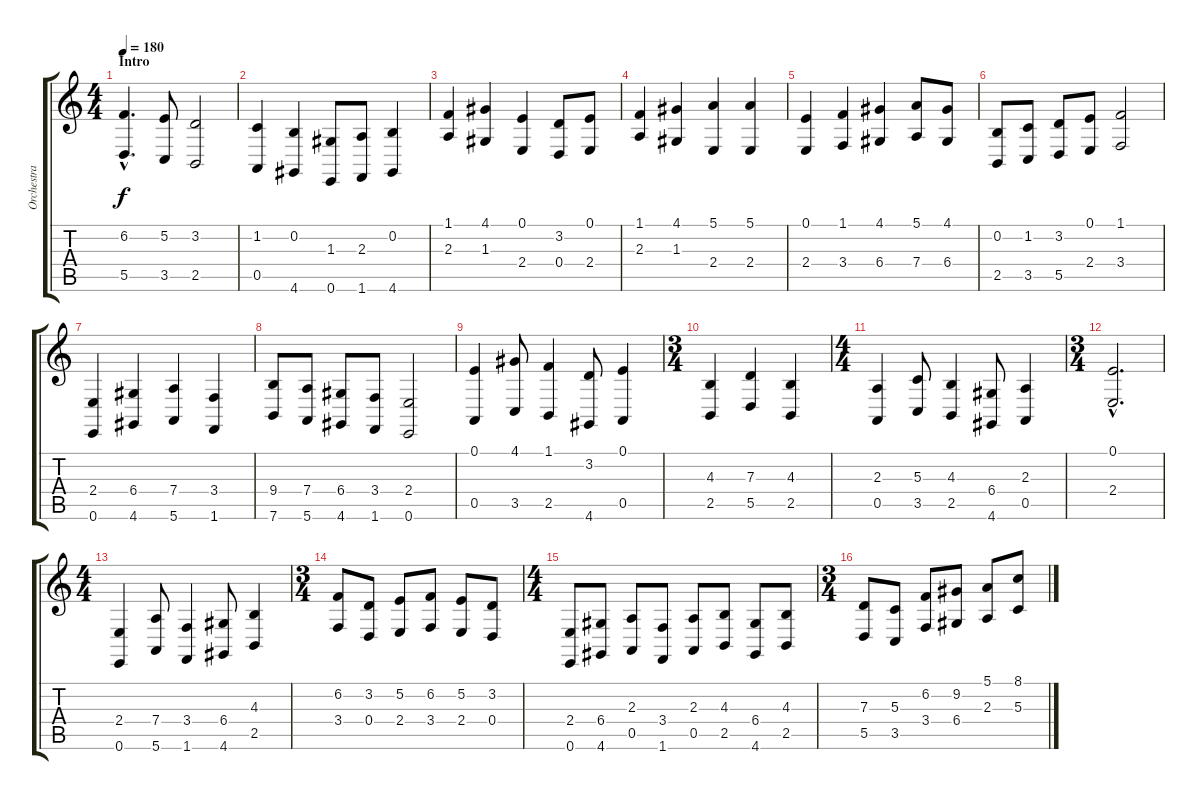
\track ("Orchestra 1" "Orchestra ") {instrument pizzicatostrings}
\staff {score tabs}
\tuning (E4 B3 G3 D3 A2 E2) {hide}
\ts (4 4)
\section ("" "Intro")
\tempo 180
\tempo 120
\tempo 180
\clef g2
\ks c
(6.2{hac} 5.5{hac}).4{d dy f instrument pizzicatostrings} (5.2 3.5).8 (3.2 2.5).2 |
(1.2 0.5).4 (0.2 4.6).4 (1.3 0.6).8 (2.3 1.6).8 (0.2 4.6).4 |
(1.1 2.3).4 (4.1 1.3).4 (0.1 2.4).4 (3.2 0.4).8 (0.1 2.4).8 |
(1.1 2.3).4 (4.1 1.3).4 (5.1 2.4).4 (5.1 2.4).4 |
(0.1 2.4).4 (1.1 3.4).4 (4.1 6.4).4 (5.1 7.4).8 (4.1 6.4).8 |
(0.2 2.5).8 (1.2 3.5).8 (3.2 5.5).8 (0.1 2.4).8 (1.1 3.4).2 |
(2.4 0.6).4 (6.4 4.6).4 (7.4 5.6).4 (3.4 1.6).4 |
(9.4 7.6).8 (7.4 5.6).8 (6.4 4.6).8 (3.4 1.6).8 (2.4 0.6).2 |
(0.1 0.5).4 (4.1 3.5).8 (1.1 2.5).4 (3.2 4.6).8 (0.1 0.5).4 |
\ts (3 4)
(4.3 2.5).4 (7.3 5.5).4 (4.3 2.5).4 |
\ts (4 4)
(2.3 0.5).4 (5.3 3.5).8 (4.3 2.5).4 (6.4 4.6).8 (2.3 0.5).4 |
\ts (3 4)
(0.1{hac} 2.4{hac}).2{d} |
\ts (4 4)
(2.4 0.6).4 (7.4 5.6).8 (3.4 1.6).4 (6.4 4.6).8 (4.3 2.5).4 |
\ts (3 4)
(6.2 3.4).8 (3.2 0.4).8 (5.2 2.4).8 (6.2 3.4).8 (5.2 2.4).8 (3.2 0.4).8 |
\ts (4 4)
(2.4 0.6).8 (6.4 4.6).8 (2.3 0.5).8 (3.4 1.6).8 (2.3 0.5).8 (4.3 2.5).8 (6.4 4.6).8 (4.3 2.5).8 |
\ts (3 4)
(7.3 5.5).8 (5.3 3.5).8 (6.2 3.4).8 (9.2 6.4).8 (5.1 2.3).8 (8.1 5.3).8
